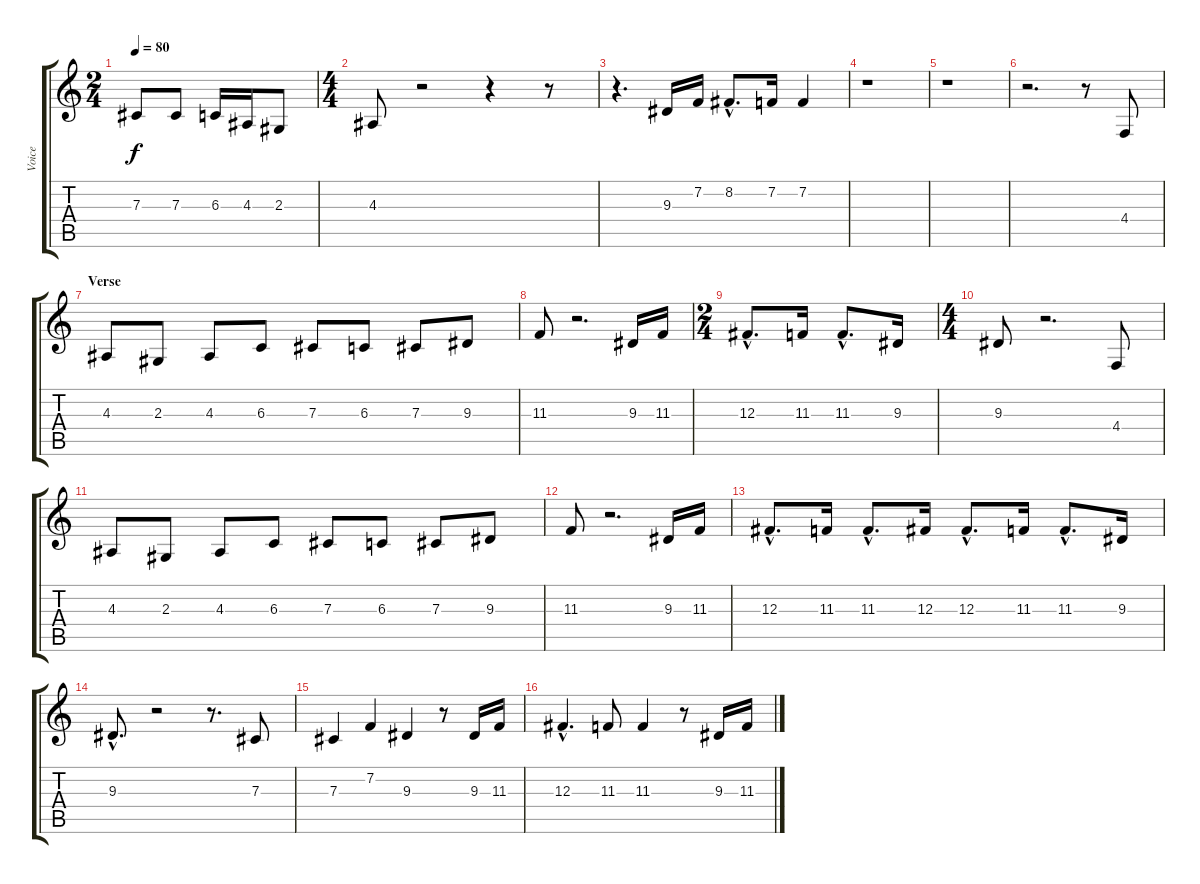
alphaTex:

\track ("Voice" "Voice") {instrument trumpet}
\staff {score tabs}
\tuning (Eb4 Bb3 Gb3 Db3 Ab2 Db2) {hide}
\ts (2 4)
\tempo 80
\clef g2
\ks c
7.3.8{dy f} 7.3.8 6.3.16 4.3.16 2.3.8 |
\ts (4 4)
4.3.8 r.2 r.4 r.8 |
r.4{d} 9.3.16 7.2.16 8.2{hac}.8{d} 7.2.16 7.2.4 |
r.1 |
r.1 |
r.2{d} r.8 4.4.8 |
\section ("" "Verse")
4.3.8 2.3.8 4.3.8 6.3.8 7.3.8 6.3.8 7.3.8 9.3.8 |
11.3.8 r.2{d} 9.3.16 11.3.16 |
\ts (2 4)
12.3{hac}.8{d} 11.3.16 11.3{hac}.8{d} 9.3.16 |
\ts (4 4)
9.3.8 r.2{d} 4.4.8 |
4.3.8 2.3.8 4.3.8 6.3.8 7.3.8 6.3.8 7.3.8 9.3.8 |
11.3.8 r.2{d} 9.3.16 11.3.16 |
12.3{hac}.8{d} 11.3.16 11.3{hac}.8{d} 12.3.16 12.3{hac}.8{d} 11.3.16 11.3{hac}.8{d} 9.3.16 |
9.3{hac}.8{d} r.2 r.8{d} 7.3.8 |
7.3.4 7.2.4 9.3.4 r.8 9.3.16 11.3.16 |
12.3{hac}.4{d} 11.3.8 11.3.4 r.8 9.3.16 11.3.16
